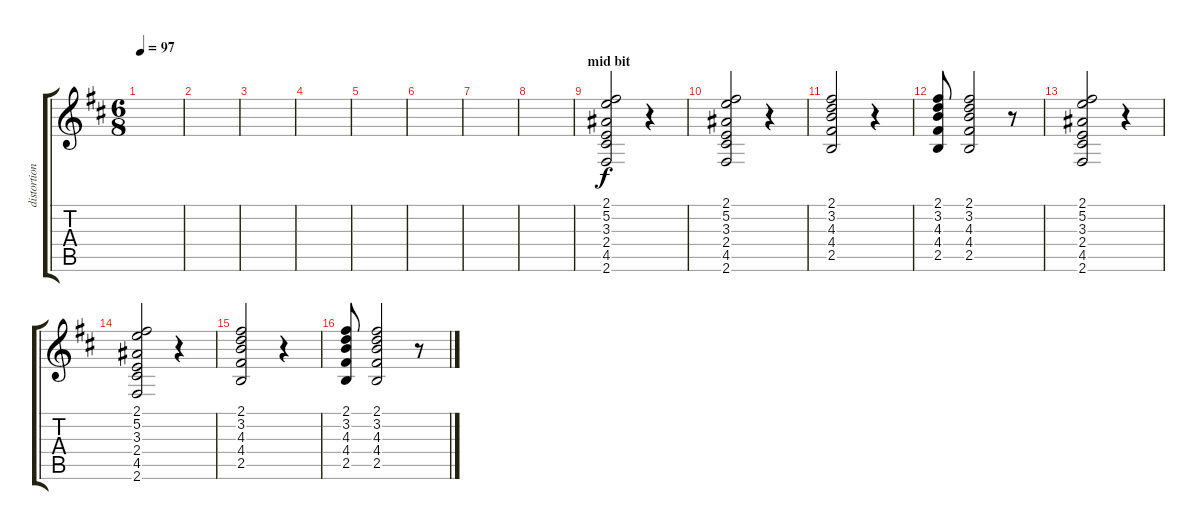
\track ("distortion guitar" "distortion") {instrument distortionguitar}
\staff {score tabs}
\tuning (E4 B3 G3 D3 A2 E2) {hide}
\ts (6 8)
\tempo 97
\clef g2
\ks d
|
|
|
|
|
|
|
|
\section ("" "mid bit")
(2.1 5.2 3.3 2.4 4.5 2.6).2 r.4 |
(2.1 5.2 3.3 2.4 4.5 2.6).2 r.4 |
(2.1 3.2 4.3 4.4 2.5).2 r.4 |
(2.1 3.2 4.3 4.4 2.5).8 (2.1 3.2 4.3 4.4 2.5).2 r.8 |
(2.1 5.2 3.3 2.4 4.5 2.6).2 r.4 |
(2.1 5.2 3.3 2.4 4.5 2.6).2 r.4 |
(2.1 3.2 4.3 4.4 2.5).2 r.4 |
(2.1 3.2 4.3 4.4 2.5).8 (2.1 3.2 4.3 4.4 2.5).2 r.8
